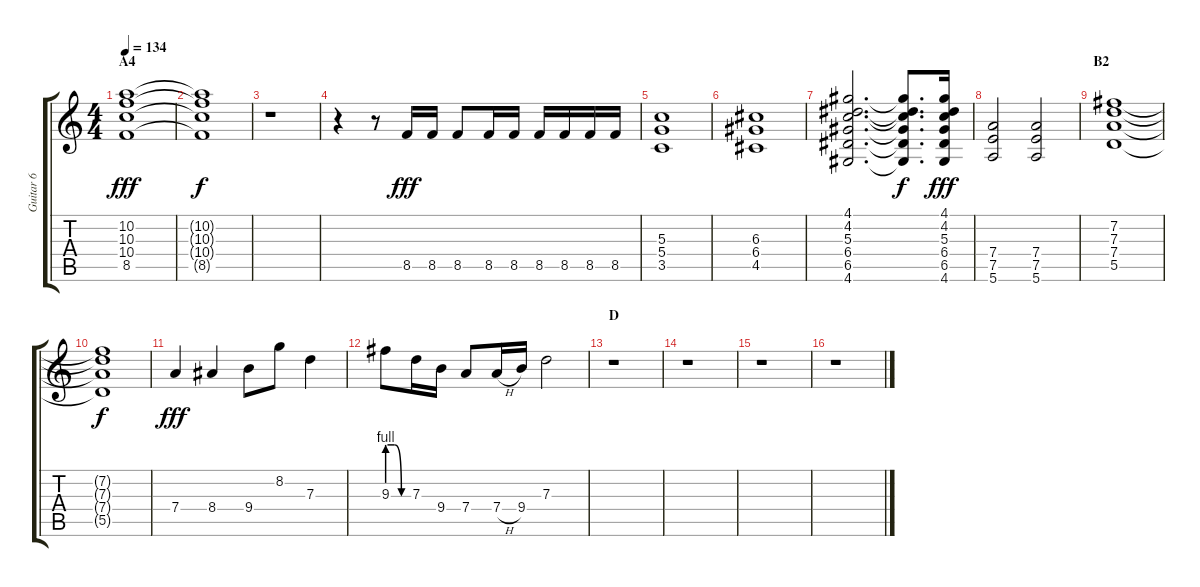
\track ("Guitar 6" "Guitar 6") {instrument distortionguitar}
\staff {score tabs}
\tuning (E4 B3 G3 D3 A2 E2) {hide}
\ts (4 4)
\section ("" "A4")
\tempo 134
\clef g2
\ks c
(10.2 10.3 10.4 8.5).1{dy fff} |
(10.2{t} 10.3{t} 10.4{t} 8.5{t}).1{dy f} |
r.1 |
r.4 r.8 8.5.16{dy fff} 8.5.16 8.5.8 8.5.16 8.5.16 8.5.16 8.5.16 8.5.16 8.5.16 |
(5.3 5.4 3.5).1 |
(6.3 6.4 4.5).1 |
(4.1 4.2 5.3 6.4 6.5 4.6).2{d} (4.1{t} 4.2{t} 5.3{t} 6.4{t} 6.5{t} 4.6{t}).8{d dy f} (4.1 4.2 5.3 6.4 6.5 4.6).16{dy fff} |
(7.4 7.5 5.6).2 (7.4 7.5 5.6).2 |
\section ("" "B2")
(7.2 7.3 7.4 5.5).1 |
(7.2{t} 7.3{t} 7.4{t} 5.5{t}).1{dy f} |
7.4.4{dy fff} 8.4.4 9.4.8 8.2.8 7.3.4 |
9.3{be (custom 0 4 20 4 40 0 60 0)}.8 7.3.16 9.4.16 7.4.8 7.4{h}.16 9.4.16 7.3.2 |
\section ("" "D")
r.1 |
r.1 |
r.1 |
r.1
